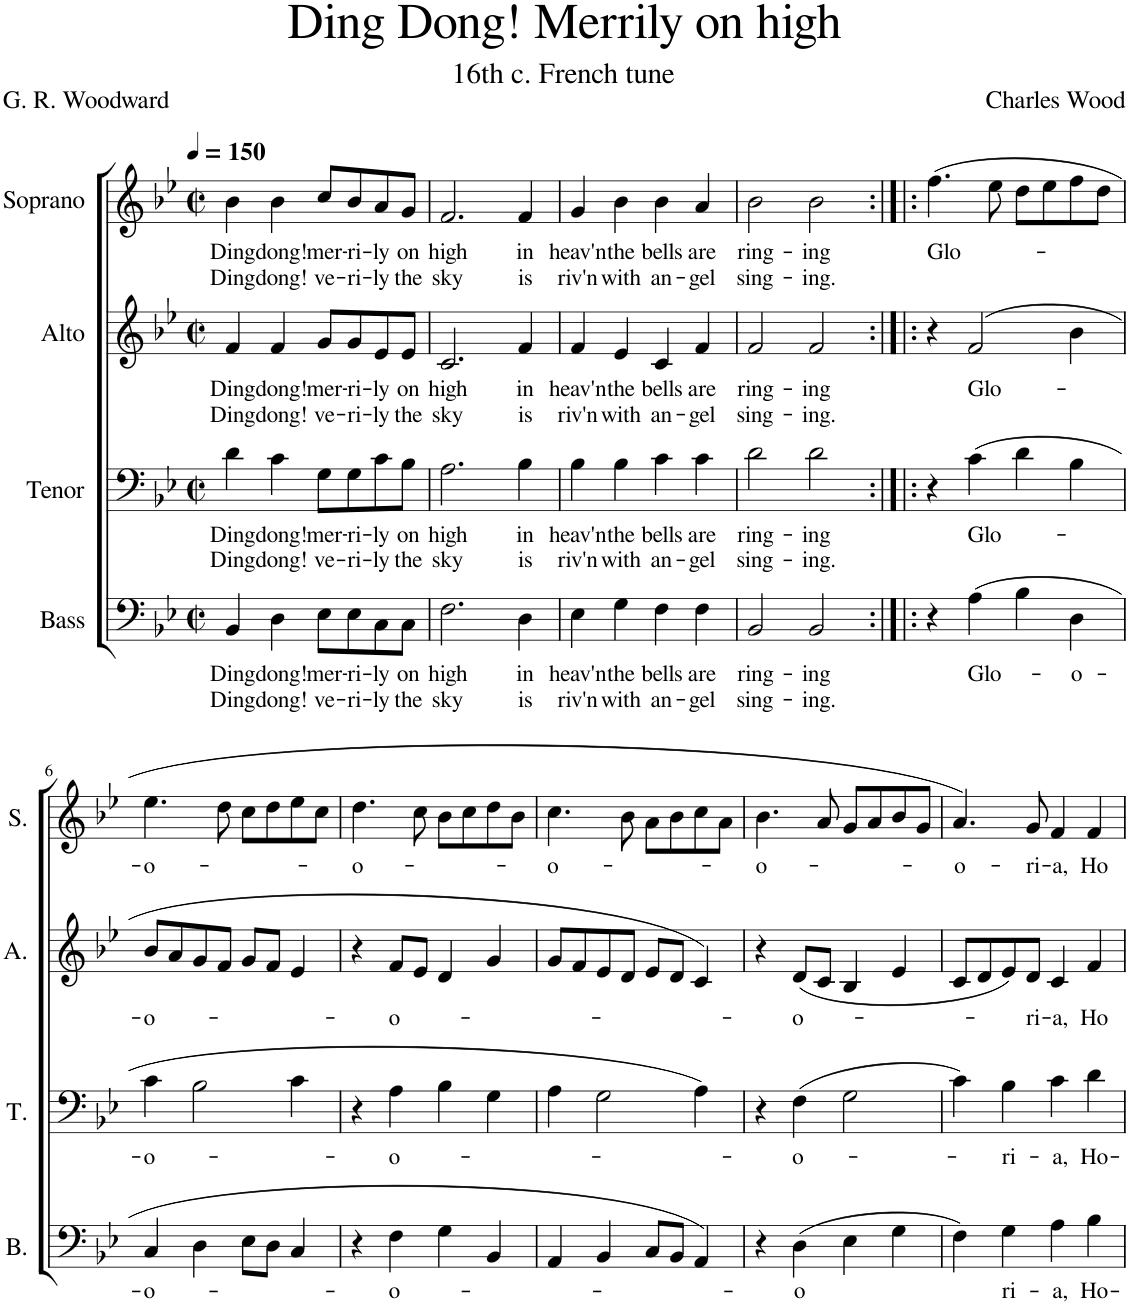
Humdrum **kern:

**kern	**text	**text	**kern	**text	**text	**kern	**text	**text	**kern	**text	**text
*part4	*part4	*part4	*part3	*part3	*part3	*part2	*part2	*part2	*part1	*part1	*part1
*staff4	*staff4	*staff4	*staff3	*staff3	*staff3	*staff2	*staff2	*staff2	*staff1	*staff1	*staff1
*I"Bass	*	*	*I"Tenor	*	*	*I"Alto	*	*	*I"Soprano	*	*
*I'B.	*	*	*I'T.	*	*	*I'A.	*	*	*I'S.	*	*
*clefF4	*	*	*clefF4	*	*	*clefG2	*	*	*clefG2	*	*
*k[b-e-]	*	*	*k[b-e-]	*	*	*k[b-e-]	*	*	*k[b-e-]	*	*
*M2/2	*	*	*M2/2	*	*	*M2/2	*	*	*M2/2	*	*
*met(c|)	*	*	*met(c|)	*	*	*met(c|)	*	*	*met(c|)	*	*
*MM150	*	*	*MM150	*	*	*MM150	*	*	*MM150	*	*
=1	=1	=1	=1	=1	=1	=1	=1	=1	=1	=1	=1
!	!LO:LY:b	!LO:LY:b	!	!LO:LY:b	!LO:LY:b	!	!LO:LY:b	!LO:LY:b	!	!LO:LY:b	!LO:LY:b
4BB-/	Ding	Ding	4d\	Ding	Ding	4f/	Ding	Ding	4b-\	Ding	Ding
!	!LO:LY:b	!LO:LY:b	!	!LO:LY:b	!LO:LY:b	!	!LO:LY:b	!LO:LY:b	!	!LO:LY:b	!LO:LY:b
4D\	dong!	dong!	4c\	dong!	dong!	4f/	dong!	dong!	4b-\	dong!	dong!
!	!LO:LY:b	!LO:LY:b	!	!LO:LY:b	!LO:LY:b	!	!LO:LY:b	!LO:LY:b	!	!LO:LY:b	!LO:LY:b
8E-\L	mer-	ve-	8G\L	mer-	ve-	8g/L	mer-	ve-	8cc/L	mer-	ve-
!	!LO:LY:b	!LO:LY:b	!	!LO:LY:b	!LO:LY:b	!	!LO:LY:b	!LO:LY:b	!	!LO:LY:b	!LO:LY:b
8E-\	-ri-	-ri-	8G\	-ri-	-ri-	8g/	-ri-	-ri-	8b-/	-ri-	-ri-
!	!LO:LY:b	!LO:LY:b	!	!LO:LY:b	!LO:LY:b	!	!LO:LY:b	!LO:LY:b	!	!LO:LY:b	!LO:LY:b
8C\	-ly	-ly	8c\	-ly	-ly	8e-/	-ly	-ly	8a/	-ly	-ly
!	!LO:LY:b	!LO:LY:b	!	!LO:LY:b	!LO:LY:b	!	!LO:LY:b	!LO:LY:b	!	!LO:LY:b	!LO:LY:b
8C\J	on	the	8B-\J	on	the	8e-/J	on	the	8g/J	on	the
=2	=2	=2	=2	=2	=2	=2	=2	=2	=2	=2	=2
!	!LO:LY:b	!LO:LY:b	!	!LO:LY:b	!LO:LY:b	!	!LO:LY:b	!LO:LY:b	!	!LO:LY:b	!LO:LY:b
2.F\	high	sky	2.A\	high	sky	2.c/	high	sky	2.f/	high	sky
!	!LO:LY:b	!LO:LY:b	!	!LO:LY:b	!LO:LY:b	!	!LO:LY:b	!LO:LY:b	!	!LO:LY:b	!LO:LY:b
4D\	in	is	4B-\	in	is	4f/	in	is	4f/	in	is
=3	=3	=3	=3	=3	=3	=3	=3	=3	=3	=3	=3
!	!LO:LY:b	!LO:LY:b	!	!LO:LY:b	!LO:LY:b	!	!LO:LY:b	!LO:LY:b	!	!LO:LY:b	!LO:LY:b
4E-\	heav'n	riv'n	4B-\	heav'n	riv'n	4f/	heav'n	riv'n	4g/	heav'n	riv'n
!	!LO:LY:b	!LO:LY:b	!	!LO:LY:b	!LO:LY:b	!	!LO:LY:b	!LO:LY:b	!	!LO:LY:b	!LO:LY:b
4G\	the	with	4B-\	the	with	4e-/	the	with	4b-\	the	with
!	!LO:LY:b	!LO:LY:b	!	!LO:LY:b	!LO:LY:b	!	!LO:LY:b	!LO:LY:b	!	!LO:LY:b	!LO:LY:b
4F\	bells	an-	4c\	bells	an-	4c/	bells	an-	4b-\	bells	an-
!	!LO:LY:b	!LO:LY:b	!	!LO:LY:b	!LO:LY:b	!	!LO:LY:b	!LO:LY:b	!	!LO:LY:b	!LO:LY:b
4F\	are	-gel	4c\	are	-gel	4f/	are	-gel	4a/	are	-gel
=4	=4	=4	=4	=4	=4	=4	=4	=4	=4	=4	=4
!	!LO:LY:b	!LO:LY:b	!	!LO:LY:b	!LO:LY:b	!	!LO:LY:b	!LO:LY:b	!	!LO:LY:b	!LO:LY:b
2BB-/	ring-	sing-	2d\	ring-	sing-	2f/	ring-	sing-	2b-\	ring-	sing-
!	!LO:LY:b	!LO:LY:b	!	!LO:LY:b	!LO:LY:b	!	!LO:LY:b	!LO:LY:b	!	!LO:LY:b	!LO:LY:b
2BB-/	-ing	-ing.	2d\	-ing	-ing.	2f/	-ing	-ing.	2b-\	-ing	-ing.
=5:|!|:	=5:|!|:	=5:|!|:	=5:|!|:	=5:|!|:	=5:|!|:	=5:|!|:	=5:|!|:	=5:|!|:	=5:|!|:	=5:|!|:	=5:|!|:
!	!	!	!	!	!	!	!	!	!	!LO:LY:b	!
4r	.	.	4r	.	.	4r	.	.	(4.ff\	Glo-	.
!	!LO:LY:b	!	!	!LO:LY:b	!	!	!LO:LY:b	!	!	!	!
(4A\	Glo-	.	(4c\	Glo-	.	(2f/	Glo-	.	.	.	.
.	.	.	.	.	.	.	.	.	8ee-\	.	.
4B-\	.	.	4d\	.	.	.	.	.	8dd\L	.	.
.	.	.	.	.	.	.	.	.	8ee-\	.	.
!	!LO:LY:b	!	!	!	!	!	!	!	!	!	!
4D\	-o-	.	4B-\	.	.	4b-\	.	.	8ff\	.	.
.	.	.	.	.	.	.	.	.	8dd\J	.	.
!!LO:LB:g=z
=6	=6	=6	=6	=6	=6	=6	=6	=6	=6	=6	=6
!	!LO:LY:b	!	!	!LO:LY:b	!	!	!LO:LY:b	!	!	!LO:LY:b	!
4C/	-o-	.	4c\	-o-	.	8b-/L	-o-	.	4.ee-\	-o-	.
.	.	.	.	.	.	8a/	.	.	.	.	.
4D\	.	.	2B-\	.	.	8g/	.	.	.	.	.
.	.	.	.	.	.	8f/J	.	.	8dd\	.	.
8E-\L	.	.	.	.	.	8g/L	.	.	8cc\L	.	.
8D\J	.	.	.	.	.	8f/J	.	.	8dd\	.	.
4C/	.	.	4c\	.	.	4e-/	.	.	8ee-\	.	.
.	.	.	.	.	.	.	.	.	8cc\J	.	.
=7	=7	=7	=7	=7	=7	=7	=7	=7	=7	=7	=7
!	!	!	!	!	!	!	!	!	!	!LO:LY:b	!
4r	.	.	4r	.	.	4r	.	.	4.dd\	-o-	.
!	!LO:LY:b	!	!	!LO:LY:b	!	!	!LO:LY:b	!	!	!	!
4F\	-o-	.	4A\	-o-	.	8f/L	o-	.	.	.	.
.	.	.	.	.	.	8e-/J	.	.	8cc\	.	.
4G\	.	.	4B-\	.	.	4d/	.	.	8b-\L	.	.
.	.	.	.	.	.	.	.	.	8cc\	.	.
4BB-/	.	.	4G\	.	.	4g/	.	.	8dd\	.	.
.	.	.	.	.	.	.	.	.	8b-\J	.	.
=8	=8	=8	=8	=8	=8	=8	=8	=8	=8	=8	=8
!	!	!	!	!	!	!	!	!	!	!LO:LY:b	!
4AA/	.	.	4A\	.	.	8g/L	.	.	4.cc\	-o-	.
.	.	.	.	.	.	8f/	.	.	.	.	.
4BB-/	.	.	2G\	.	.	8e-/	.	.	.	.	.
.	.	.	.	.	.	8d/J	.	.	8b-\	.	.
8C/L	.	.	.	.	.	8e-/L	.	.	8a\L	.	.
8BB-/J	.	.	.	.	.	8d/J	.	.	8b-\	.	.
4AA/)	.	.	4A\)	.	.	4c/)	.	.	8cc\	.	.
.	.	.	.	.	.	.	.	.	8a\J	.	.
=9	=9	=9	=9	=9	=9	=9	=9	=9	=9	=9	=9
!	!	!	!	!	!	!	!	!	!	!LO:LY:b	!
4r	.	.	4r	.	.	4r	.	.	4.b-\	-o-	.
!	!LO:LY:b	!	!	!LO:LY:b	!	!	!LO:LY:b	!	!	!	!
(4D\	-o	.	(4F\	-o-	.	(8d/L	-o-	.	.	.	.
.	.	.	.	.	.	8c/J	.	.	8a/	.	.
4E-\	.	.	2G\	.	.	4B-/	.	.	8g/L	.	.
.	.	.	.	.	.	.	.	.	8a/	.	.
4G\	.	.	.	.	.	4e-/	.	.	8b-/	.	.
.	.	.	.	.	.	.	.	.	8g/J	.	.
=10	=10	=10	=10	=10	=10	=10	=10	=10	=10	=10	=10
!	!	!	!	!	!	!	!	!	!	!LO:LY:b	!
4F\)	.	.	4c\)	.	.	8c/L	.	.	4.a/)	-o-	.
.	.	.	.	.	.	8d/	.	.	.	.	.
!	!LO:LY:b	!	!	!LO:LY:b	!	!	!	!	!	!	!
4G\	-ri-	.	4B-\	-ri-	.	8e-/)	.	.	.	.	.
!	!	!	!	!	!	!	!LO:LY:b	!	!	!LO:LY:b	!
.	.	.	.	.	.	8d/J	-ri-	.	8g/	-ri-	.
!	!LO:LY:b	!	!	!LO:LY:b	!	!	!LO:LY:b	!	!	!LO:LY:b	!
4A\	-a,	.	4c\	-a,	.	4c/	-a,	.	4f/	-a,	.
!	!LO:LY:b	!	!	!LO:LY:b	!	!	!LO:LY:b	!	!	!LO:LY:b	!
4B-\	Ho-	.	4d\	Ho-	.	4f/	Ho	.	4f/	Ho	.
=	=	=	=	=	=	=	=	=	=	=	=
*-	*-	*-	*-	*-	*-	*-	*-	*-	*-	*-	*-
